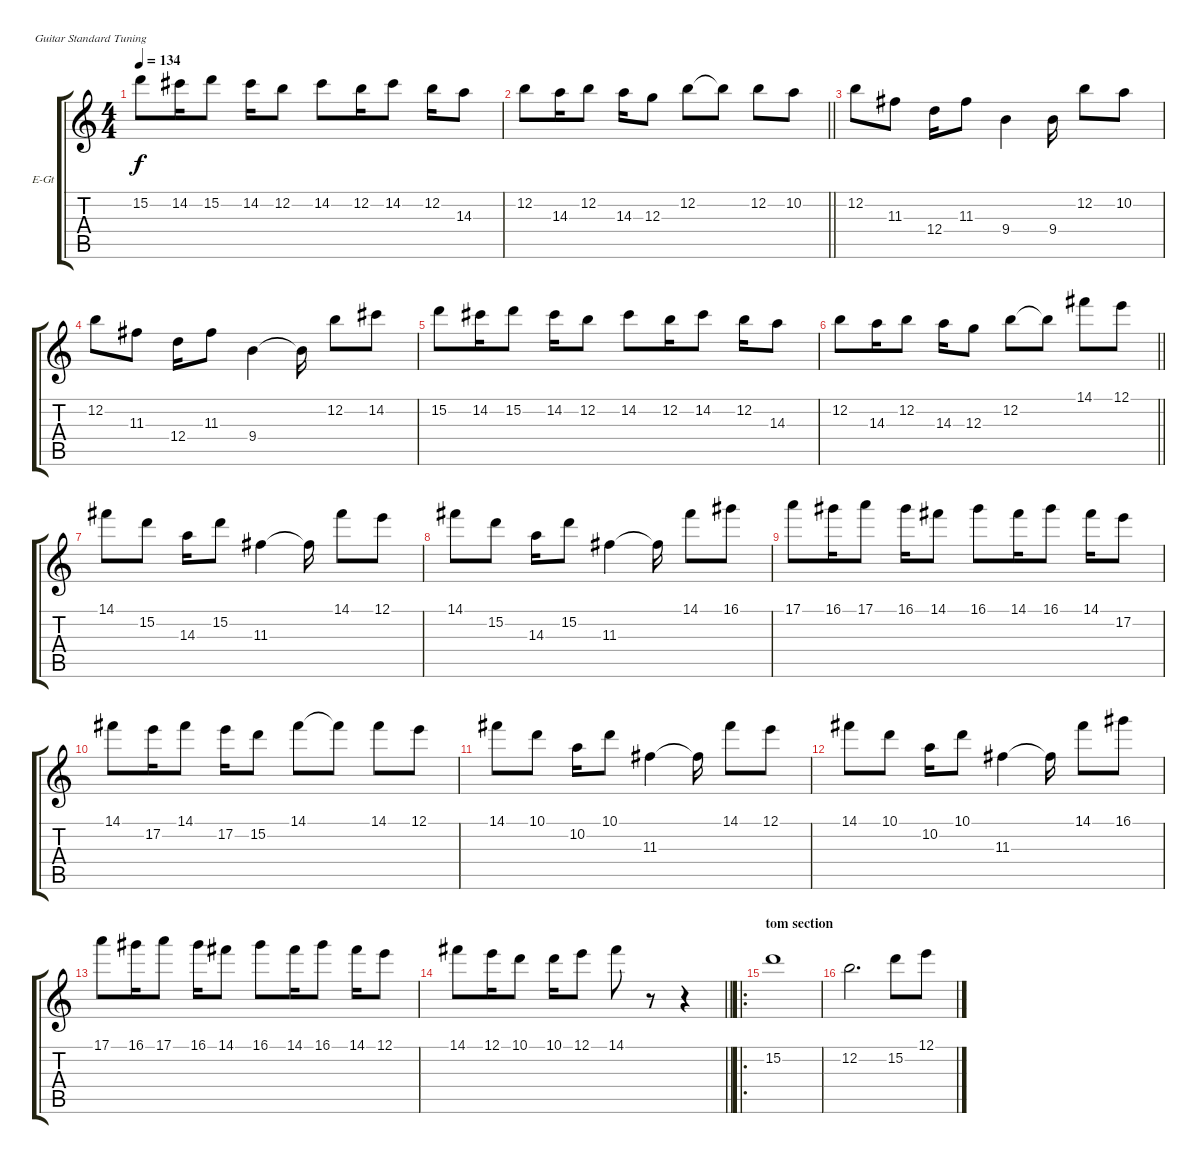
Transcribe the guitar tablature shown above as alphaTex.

\bracketExtendMode groupsimilarinstruments
\firstSystemTrackNameOrientation horizontal
\otherSystemsTrackNameOrientation horizontal
\track ("Guitar" "E-Gt") {instrument electricguitarclean}
\staff {score tabs}
\tuning (E4 B3 G3 D3 A2 E2)
\ts (4 4)
\tempo 134
\clef g2
\ks c
15.2.8{dy f} 14.2.16 15.2.8 14.2.16 12.2.8 14.2.8 12.2.16 14.2.8 12.2.16 14.3.8 |
\barLineRight lightlight
12.2.8 14.3.16 12.2.8 14.3.16 12.3.8 12.2.8 12.2{t}.8 12.2.8 10.2.8 |
12.2.8 11.3.8 12.4.16 11.3.8 9.4.4 9.4.16 12.2.8 10.2.8 |
12.2.8 11.3.8 12.4.16 11.3.8 9.4.4 9.4{t}.16 12.2.8 14.2.8 |
15.2.8 14.2.16 15.2.8 14.2.16 12.2.8 14.2.8 12.2.16 14.2.8 12.2.16 14.3.8 |
\barLineRight lightlight
12.2.8 14.3.16 12.2.8 14.3.16 12.3.8 12.2.8 12.2{t}.8 14.1.8 12.1.8 |
14.1.8 15.2.8 14.3.16 15.2.8 11.3.4 11.3{t}.16 14.1.8 12.1.8 |
14.1.8 15.2.8 14.3.16 15.2.8 11.3.4 11.3{t}.16 14.1.8 16.1.8 |
17.1.8 16.1.16 17.1.8 16.1.16 14.1.8 16.1.8 14.1.16 16.1.8 14.1.16 17.2.8 |
14.1.8 17.2.16 14.1.8 17.2.16 15.2.8 14.1.8 14.1{t}.8 14.1.8 12.1.8 |
14.1.8 10.1.8 10.2.16 10.1.8 11.3.4 11.3{t}.16 14.1.8 12.1.8 |
14.1.8 10.1.8 10.2.16 10.1.8 11.3.4 11.3{t}.16 14.1.8 16.1.8 |
17.1.8 16.1.16 17.1.8 16.1.16 14.1.8 16.1.8 14.1.16 16.1.8 14.1.16 12.1.8 |
\barLineRight lightlight
14.1.8 12.1.16 10.1.8 10.1.16 12.1.8 14.1.8 r.8 r.4 |
\ro
\section ("" "tom section")
15.2.1 |
12.2.2{d} 15.2.8 12.1.8
